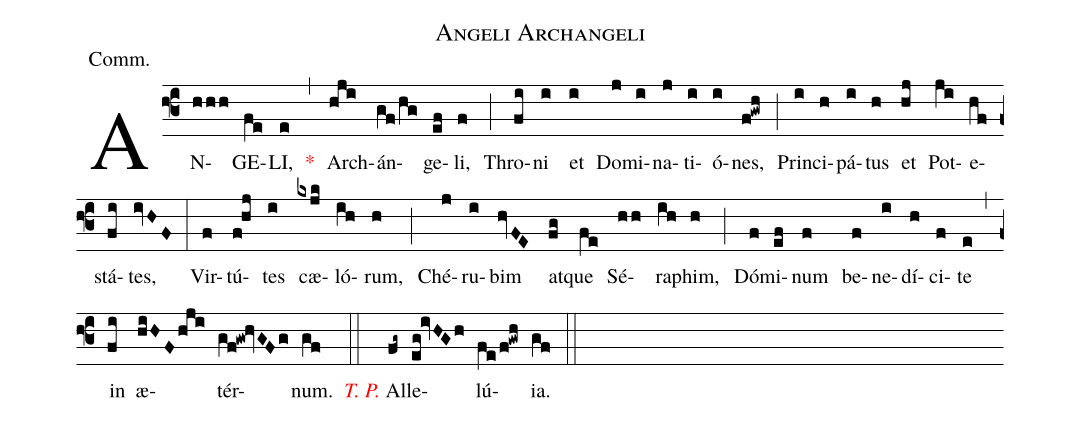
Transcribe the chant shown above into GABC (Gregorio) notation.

name:Angeli Archangeli;
annotation:Comm.;
mode:II.;
office-part:Communion;
%%
(f3) AN(hhh)GE(fe)LI,(e) <v>\red{*}</v>(,) Arch(hji)án(gf/hg)ge(ef)li,(f) (;) Thro(fi)ni(i) et(i) Do(j)mi(i)na(j)ti(i)ó(i)nes,(f!gwh) (;) Prin(i)ci(h)pá(i)tus(h) et(hj) Pot(ji)e(hf)stá(fi)tes,(ivHF) (:) Vir(f)tú(f!hj)tes(i) cæ(kxjk)ló(ih)rum,(h) (;) Ché(j)ru(i)bim(hvFE) at(fg)que(fe) Sé(hh)ra(ih)phim,(h) (;) Dó(f)mi(ef)num(f) be(f)ne(i)dí(h)ci(f)te(e) (,) in(fi) æ(hiHFhji)tér(gf!gw!hvGFg)num.(gf) (::) <v>\redit{T. P.}</v> Al(fg~)le(eg!ivHGh)lú(fe/f!gwh)ia.(gf) (::)
